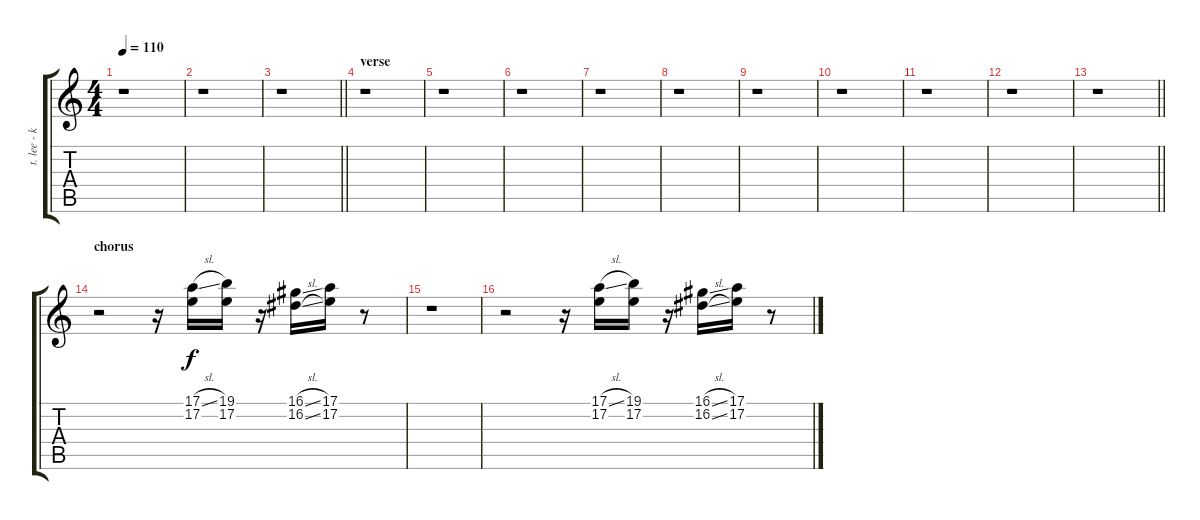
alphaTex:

\track ("t. lee - keyboards" "t. lee - k") {instrument synthbrass1}
\staff {score tabs}
\tuning (E4 B3 G3 D3 A2 E2) {hide}
\ts (4 4)
\tempo 110
\clef g2
\ks c
r.1{dy f} |
r.1 |
\barLineRight lightlight
r.1 |
\section ("" "verse")
r.1 |
r.1 |
r.1 |
r.1 |
r.1 |
r.1 |
r.1 |
r.1 |
r.1 |
\barLineRight lightlight
r.1 |
\section ("" "chorus")
r.2 r.16 (17.1{sl} 17.2).16 (19.1 17.2).16 r.16 (16.1{sl} 16.2{sl}).16 (17.1 17.2).16 r.8 |
r.1 |
r.2 r.16 (17.1{sl} 17.2).16 (19.1 17.2).16 r.16 (16.1{sl} 16.2{sl}).16 (17.1 17.2).16 r.8
